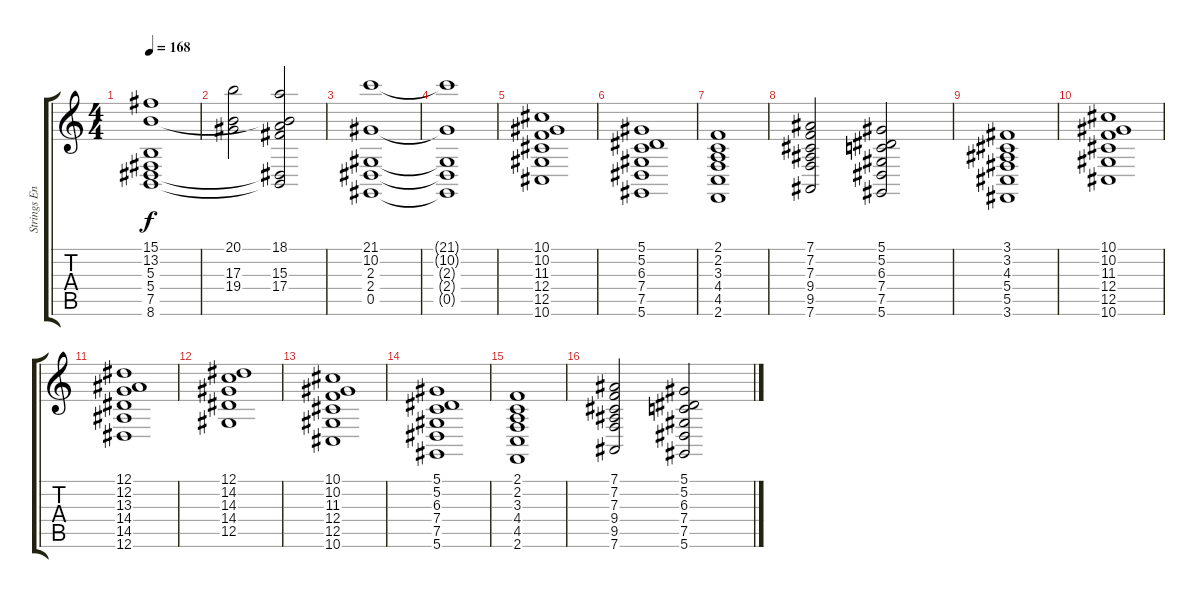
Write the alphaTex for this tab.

\track ("Strings Ensemble" "Strings En") {instrument stringensemble1}
\staff {score tabs}
\tuning (Eb4 Bb3 Gb3 Db3 Ab2 Eb2) {hide}
\ts (4 4)
\tempo 168
\clef g2
\ks c
(15.1 13.2 5.3 5.4 7.5 8.6).1{dy f} |
(20.1 17.3 19.4).2 (18.1 13.2{t} 15.3 17.4 7.5{t} 8.6{t}).2 |
(21.1 10.2 2.3 2.4 0.5).1 |
(21.1{t} 10.2{t} 2.3{t} 2.4{t} 0.5{t}).1 |
(10.1 10.2 11.3 12.4 12.5 10.6).1{volume 8 balance 4} |
(5.1 5.2 6.3 7.4 7.5 5.6).1 |
(2.1 2.2 3.3 4.4 4.5 2.6).1 |
(7.1 7.2 7.3 9.4 9.5 7.6).2 (5.1 5.2 6.3 7.4 7.5 5.6).2 |
(3.1 3.2 4.3 5.4 5.5 3.6).1 |
(10.1 10.2 11.3 12.4 12.5 10.6).1 |
(12.1 12.2 13.3 14.4 14.5 12.6).1 |
(12.1 14.2 14.3 14.4 12.5).1 |
(10.1 10.2 11.3 12.4 12.5 10.6).1 |
(5.1 5.2 6.3 7.4 7.5 5.6).1 |
(2.1 2.2 3.3 4.4 4.5 2.6).1 |
(7.1 7.2 7.3 9.4 9.5 7.6).2 (5.1 5.2 6.3 7.4 7.5 5.6).2
